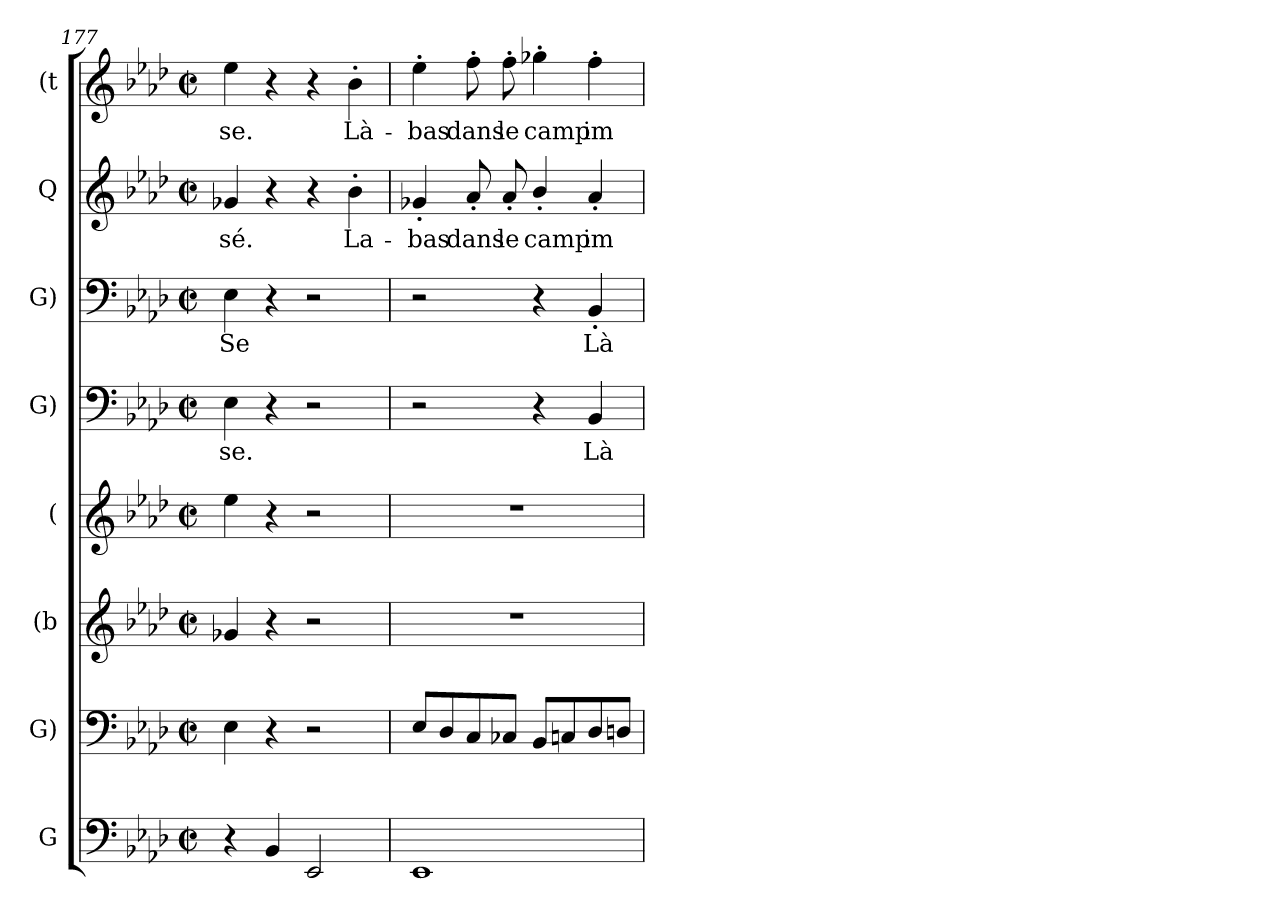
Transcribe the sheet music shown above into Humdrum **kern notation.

**kern	**kern	**kern	**kern	**kern	**text	**kern	**text	**kern	**text	**kern	**text
*part8	*part7	*part6	*part5	*part4	*part4	*part3	*part3	*part2	*part2	*part1	*part1
*staff8	*staff7	*staff6	*staff5	*staff4	*staff4	*staff3	*staff3	*staff2	*staff2	*staff1	*staff1
*I"G	*I"G)	*I"(b	*I"(	*I"G)	*	*I"G)	*	*I"Q	*	*I"(t	*
*clefF4	*clefF4	*clefG2	*clefG2	*clefF4	*	*clefF4	*	*clefG2	*	*clefG2	*
*k[b-e-a-d-]	*k[b-e-a-d-]	*k[b-e-a-d-]	*k[b-e-a-d-]	*k[b-e-a-d-]	*	*k[b-e-a-d-]	*	*k[b-e-a-d-]	*	*k[b-e-a-d-]	*
*M2/2	*M2/2	*M2/2	*M2/2	*M2/2	*	*M2/2	*	*M2/2	*	*M2/2	*
*met(c|)	*met(c|)	*met(c|)	*met(c|)	*met(c|)	*	*met(c|)	*	*met(c|)	*	*met(c|)	*
=177	=177	=177	=177	=177	=177	=177	=177	=177	=177	=177	=177
4r	4E-i\	4g-Xi/	4ee-i\	4E-i\	se.	4E-i\	Se	4g-Xi/	sé.	4ee-i\	se.
4BB-i/	4r	4r	4r	4r	.	4r	.	4r	.	4r	.
2EE-i/	2r	2r	2r	2r	.	2r	.	4r	.	4r	.
.	.	.	.	.	.	.	.	4b-'>i\	La-	4b-'>i\	Là-
=178	=178	=178	=178	=178	=178	=178	=178	=178	=178	=178	=178
1EE-i/	8E-i/L	1r	1r	2r	.	2r	.	4g-X'<i/	bas	4ee-'>i\	bas
.	8D-i/	.	.	.	.	.	.	.	.	.	.
.	8Ci/	.	.	.	.	.	.	8a-'<i/	dans	8ff'>i\	dans
.	8C-Xi/J	.	.	.	.	.	.	8a-'<i/	le	8ff'>i\	le
.	8BB-i/L	.	.	4r	.	4r	.	4b-'<i/	camp	4gg-X'>i\	camp
.	8Cni/	.	.	.	.	.	.	.	.	.	.
.	8D-i/	.	.	4BB-i/	Là	4BB-'<i/	Là	4a-'<i/	im-	4ff'>i\	im-
.	8Dni/J	.	.	.	.	.	.	.	.	.	.
=	=	=	=	=	=	=	=	=	=	=	=
*-	*-	*-	*-	*-	*-	*-	*-	*-	*-	*-	*-
